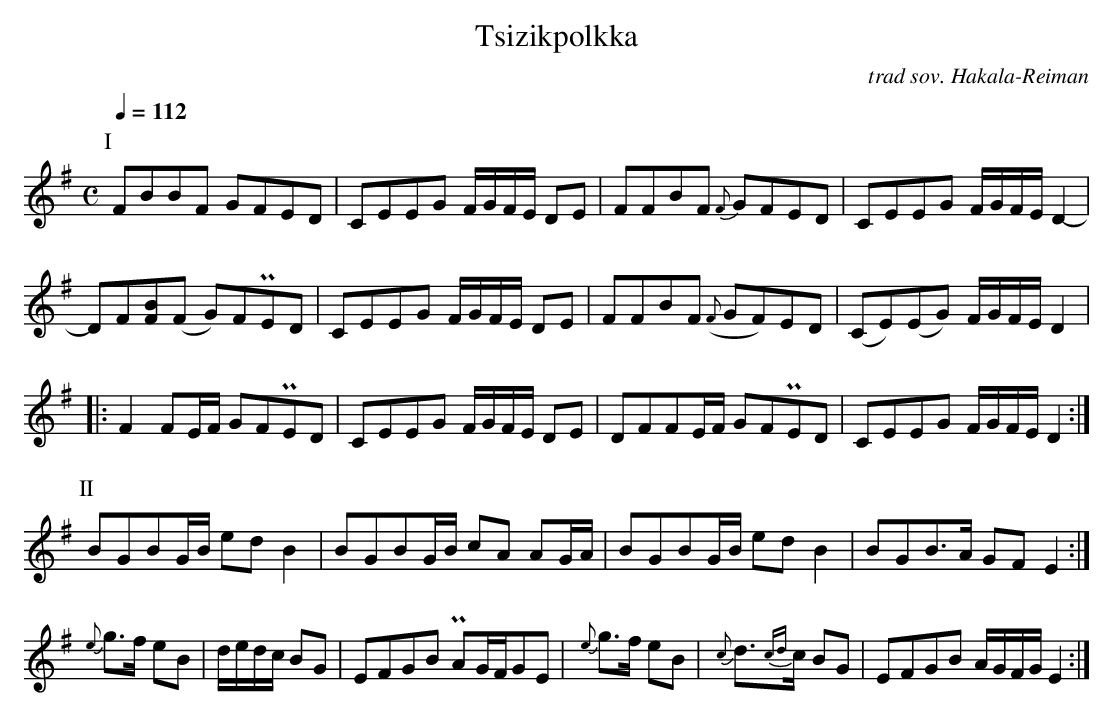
X:1
T:Tsizikpolkka
C:trad sov. Hakala-Reiman
M:C
L:1/8
Q:1/4=112
K:Dmix
P:I
FBBF GFED| CEEG F/G/F/E/ DE| FFBF {F}GFED| CEEG F/G/F/E/ D2-|
DF[FB](F G)FPED| CEEG F/G/F/E/ DE| FFBF ({F}GF)ED| (CE)(EG) F/G/F/E/ D2|
|:F2FE/F/ GFPED| CEEG F/G/F/E/ DE| DFFE/F/ GFPED| CEEG F/G/F/E/ D2 :|
P:II
BGBG/B/ edB2| BGBG/B/ cA AG/A/| BGBG/B/ edB2| BGB>A GFE2 :|
{e}g>f eB| d/e/d/c/ BG| EFGB PAG/F/GE| {e}g>f eB| {c}d>{cd}c BG| EFGB A/G/F/G/E2 :|
